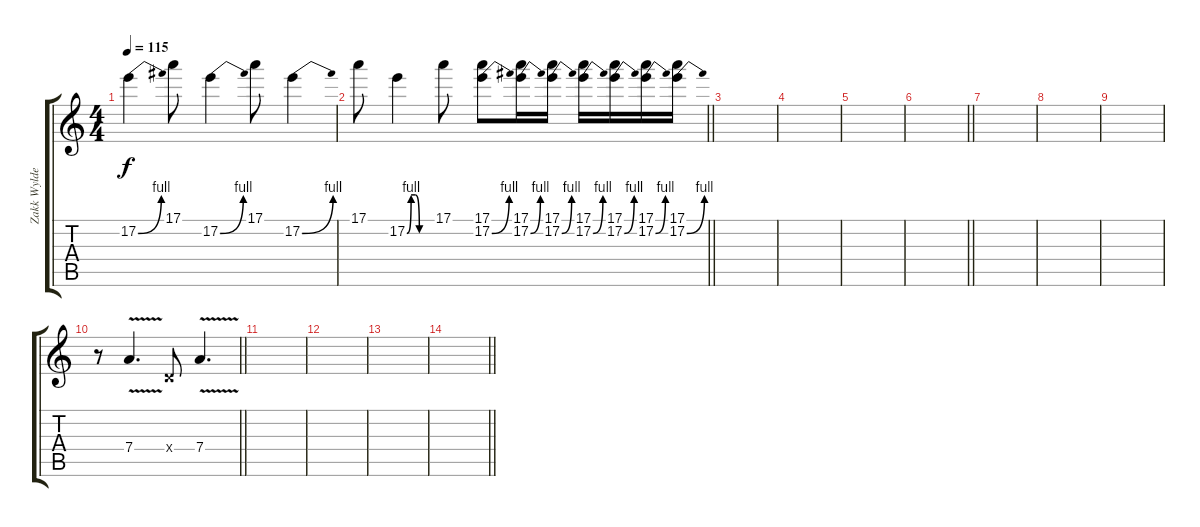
\track ("Zakk Wylde" "Zakk Wylde") {instrument distortionguitar}
\staff {score tabs}
\tuning (E4 B3 G3 D3 A2 E2) {hide}
\ts (4 4)
\tempo 115
\clef g2
\ks c
17.2{be (bend 0 0 60 4)}.4{dy f} 17.1.8 17.2{be (bend 0 0 60 4)}.4 17.1.8 17.2{be (bend 0 0 60 4)}.4 |
\barLineRight lightlight
17.1.8 17.2{be (custom 0 0 10 4 20 4 30 0 60 0)}.4 17.1.8 (17.1 17.2{be (bend 0 0 60 4)}).8 (17.1 17.2{be (bend 0 0 60 4)}).16 (17.1 17.2{be (bend 0 0 60 4)}).16 (17.1 17.2{be (bend 0 0 60 4)}).16 (17.1 17.2{be (bend 0 0 60 4)}).16 (17.1 17.2{be (bend 0 0 60 4)}).16 (17.1 17.2{be (bend 0 0 60 4)}).16 |
\section ("" "")
|
|
|
\barLineRight lightlight
|
|
|
|
\barLineRight lightlight
r.8 7.4{v}.4{d instrument guitarharmonics} 0.4{x}.8 7.4{v}.4{d} |
|
|
|
\barLineRight lightlight
